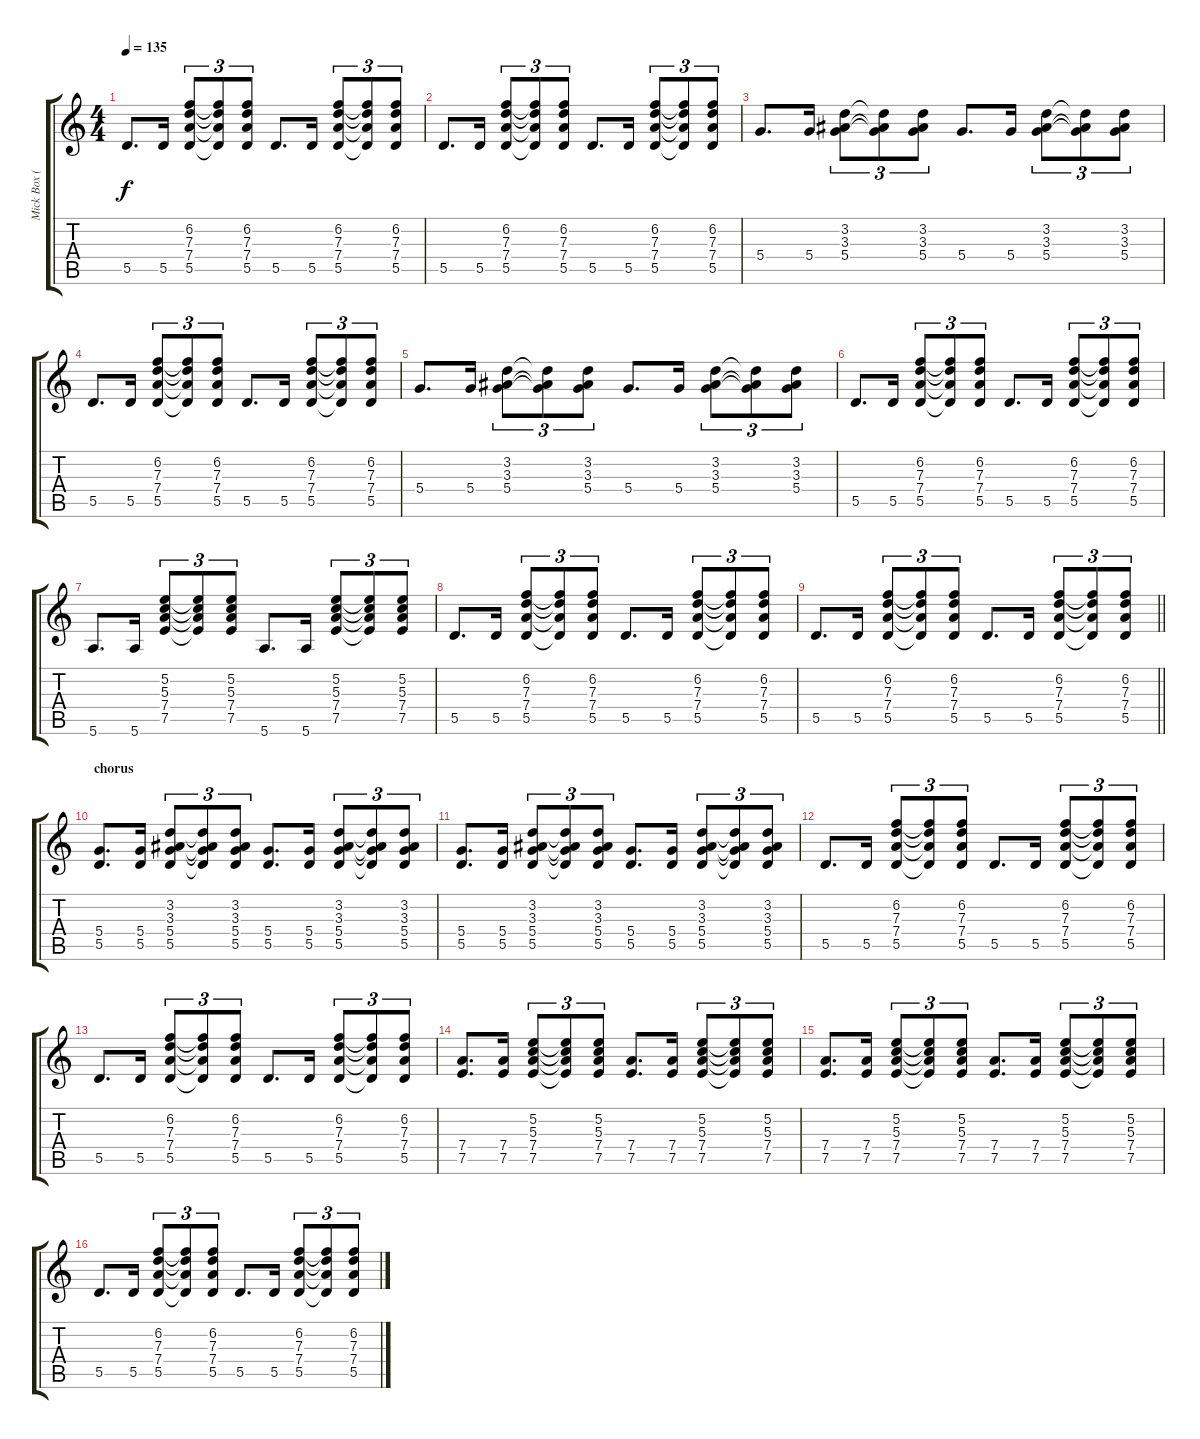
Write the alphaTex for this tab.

\track ("Mick Box (rhytm)" "Mick Box (") {instrument overdrivenguitar}
\staff {score tabs}
\tuning (E4 B3 G3 D3 A2 E2) {hide}
\ts (4 4)
\tempo 135
\clef g2
\ks c
5.5.8{d dy f} 5.5.16 (6.2 7.3 7.4 5.5).8{tu (3 2)} (6.2{t} 7.3{t} 7.4{t} 5.5{t}).8{tu (3 2)} (6.2 7.3 7.4 5.5).8{tu (3 2)} 5.5.8{d} 5.5.16 (6.2 7.3 7.4 5.5).8{tu (3 2)} (6.2{t} 7.3{t} 7.4{t} 5.5{t}).8{tu (3 2)} (6.2 7.3 7.4 5.5).8{tu (3 2)} |
5.5.8{d} 5.5.16 (6.2 7.3 7.4 5.5).8{tu (3 2)} (6.2{t} 7.3{t} 7.4{t} 5.5{t}).8{tu (3 2)} (6.2 7.3 7.4 5.5).8{tu (3 2)} 5.5.8{d} 5.5.16 (6.2 7.3 7.4 5.5).8{tu (3 2)} (6.2{t} 7.3{t} 7.4{t} 5.5{t}).8{tu (3 2)} (6.2 7.3 7.4 5.5).8{tu (3 2)} |
5.4.8{d} 5.4.16 (3.2 3.3 5.4).8{tu (3 2)} (3.2{t} 3.3{t} 5.4{t}).8{tu (3 2)} (3.2 3.3 5.4).8{tu (3 2)} 5.4.8{d} 5.4.16 (3.2 3.3 5.4).8{tu (3 2)} (3.2{t} 3.3{t} 5.4{t}).8{tu (3 2)} (3.2 3.3 5.4).8{tu (3 2)} |
5.5.8{d} 5.5.16 (6.2 7.3 7.4 5.5).8{tu (3 2)} (6.2{t} 7.3{t} 7.4{t} 5.5{t}).8{tu (3 2)} (6.2 7.3 7.4 5.5).8{tu (3 2)} 5.5.8{d} 5.5.16 (6.2 7.3 7.4 5.5).8{tu (3 2)} (6.2{t} 7.3{t} 7.4{t} 5.5{t}).8{tu (3 2)} (6.2 7.3 7.4 5.5).8{tu (3 2)} |
5.4.8{d} 5.4.16 (3.2 3.3 5.4).8{tu (3 2)} (3.2{t} 3.3{t} 5.4{t}).8{tu (3 2)} (3.2 3.3 5.4).8{tu (3 2)} 5.4.8{d} 5.4.16 (3.2 3.3 5.4).8{tu (3 2)} (3.2{t} 3.3{t} 5.4{t}).8{tu (3 2)} (3.2 3.3 5.4).8{tu (3 2)} |
5.5.8{d} 5.5.16 (6.2 7.3 7.4 5.5).8{tu (3 2)} (6.2{t} 7.3{t} 7.4{t} 5.5{t}).8{tu (3 2)} (6.2 7.3 7.4 5.5).8{tu (3 2)} 5.5.8{d} 5.5.16 (6.2 7.3 7.4 5.5).8{tu (3 2)} (6.2{t} 7.3{t} 7.4{t} 5.5{t}).8{tu (3 2)} (6.2 7.3 7.4 5.5).8{tu (3 2)} |
5.6.8{d} 5.6.16 (5.2 5.3 7.4 7.5).8{tu (3 2)} (5.2{t} 5.3{t} 7.4{t} 7.5{t}).8{tu (3 2)} (5.2 5.3 7.4 7.5).8{tu (3 2)} 5.6.8{d} 5.6.16 (5.2 5.3 7.4 7.5).8{tu (3 2)} (5.2{t} 5.3{t} 7.4{t} 7.5{t}).8{tu (3 2)} (5.2 5.3 7.4 7.5).8{tu (3 2)} |
5.5.8{d} 5.5.16 (6.2 7.3 7.4 5.5).8{tu (3 2)} (6.2{t} 7.3{t} 7.4{t} 5.5{t}).8{tu (3 2)} (6.2 7.3 7.4 5.5).8{tu (3 2)} 5.5.8{d} 5.5.16 (6.2 7.3 7.4 5.5).8{tu (3 2)} (6.2{t} 7.3{t} 7.4{t} 5.5{t}).8{tu (3 2)} (6.2 7.3 7.4 5.5).8{tu (3 2)} |
\barLineRight lightlight
5.5.8{d} 5.5.16 (6.2 7.3 7.4 5.5).8{tu (3 2)} (6.2{t} 7.3{t} 7.4{t} 5.5{t}).8{tu (3 2)} (6.2 7.3 7.4 5.5).8{tu (3 2)} 5.5.8{d} 5.5.16 (6.2 7.3 7.4 5.5).8{tu (3 2)} (6.2{t} 7.3{t} 7.4{t} 5.5{t}).8{tu (3 2)} (6.2 7.3 7.4 5.5).8{tu (3 2)} |
\section ("" "chorus")
(5.4 5.5).8{d} (5.4 5.5).16 (3.2 3.3 5.4 5.5).8{tu (3 2)} (3.2{t} 3.3{t} 5.4{t} 5.5{t}).8{tu (3 2)} (3.2 3.3 5.4 5.5).8{tu (3 2)} (5.4 5.5).8{d} (5.4 5.5).16 (3.2 3.3 5.4 5.5).8{tu (3 2)} (3.2{t} 3.3{t} 5.4{t} 5.5{t}).8{tu (3 2)} (3.2 3.3 5.4 5.5).8{tu (3 2)} |
(5.4 5.5).8{d} (5.4 5.5).16 (3.2 3.3 5.4 5.5).8{tu (3 2)} (3.2{t} 3.3{t} 5.4{t} 5.5{t}).8{tu (3 2)} (3.2 3.3 5.4 5.5).8{tu (3 2)} (5.4 5.5).8{d} (5.4 5.5).16 (3.2 3.3 5.4 5.5).8{tu (3 2)} (3.2{t} 3.3{t} 5.4{t} 5.5{t}).8{tu (3 2)} (3.2 3.3 5.4 5.5).8{tu (3 2)} |
5.5.8{d} 5.5.16 (6.2 7.3 7.4 5.5).8{tu (3 2)} (6.2{t} 7.3{t} 7.4{t} 5.5{t}).8{tu (3 2)} (6.2 7.3 7.4 5.5).8{tu (3 2)} 5.5.8{d} 5.5.16 (6.2 7.3 7.4 5.5).8{tu (3 2)} (6.2{t} 7.3{t} 7.4{t} 5.5{t}).8{tu (3 2)} (6.2 7.3 7.4 5.5).8{tu (3 2)} |
5.5.8{d} 5.5.16 (6.2 7.3 7.4 5.5).8{tu (3 2)} (6.2{t} 7.3{t} 7.4{t} 5.5{t}).8{tu (3 2)} (6.2 7.3 7.4 5.5).8{tu (3 2)} 5.5.8{d} 5.5.16 (6.2 7.3 7.4 5.5).8{tu (3 2)} (6.2{t} 7.3{t} 7.4{t} 5.5{t}).8{tu (3 2)} (6.2 7.3 7.4 5.5).8{tu (3 2)} |
(7.4 7.5).8{d} (7.4 7.5).16 (5.2 5.3 7.4 7.5).8{tu (3 2)} (5.2{t} 5.3{t} 7.4{t} 7.5{t}).8{tu (3 2)} (5.2 5.3 7.4 7.5).8{tu (3 2)} (7.4 7.5).8{d} (7.4 7.5).16 (5.2 5.3 7.4 7.5).8{tu (3 2)} (5.2{t} 5.3{t} 7.4{t} 7.5{t}).8{tu (3 2)} (5.2 5.3 7.4 7.5).8{tu (3 2)} |
(7.4 7.5).8{d} (7.4 7.5).16 (5.2 5.3 7.4 7.5).8{tu (3 2)} (5.2{t} 5.3{t} 7.4{t} 7.5{t}).8{tu (3 2)} (5.2 5.3 7.4 7.5).8{tu (3 2)} (7.4 7.5).8{d} (7.4 7.5).16 (5.2 5.3 7.4 7.5).8{tu (3 2)} (5.2{t} 5.3{t} 7.4{t} 7.5{t}).8{tu (3 2)} (5.2 5.3 7.4 7.5).8{tu (3 2)} |
5.5.8{d} 5.5.16 (6.2 7.3 7.4 5.5).8{tu (3 2)} (6.2{t} 7.3{t} 7.4{t} 5.5{t}).8{tu (3 2)} (6.2 7.3 7.4 5.5).8{tu (3 2)} 5.5.8{d} 5.5.16 (6.2 7.3 7.4 5.5).8{tu (3 2)} (6.2{t} 7.3{t} 7.4{t} 5.5{t}).8{tu (3 2)} (6.2 7.3 7.4 5.5).8{tu (3 2)}
